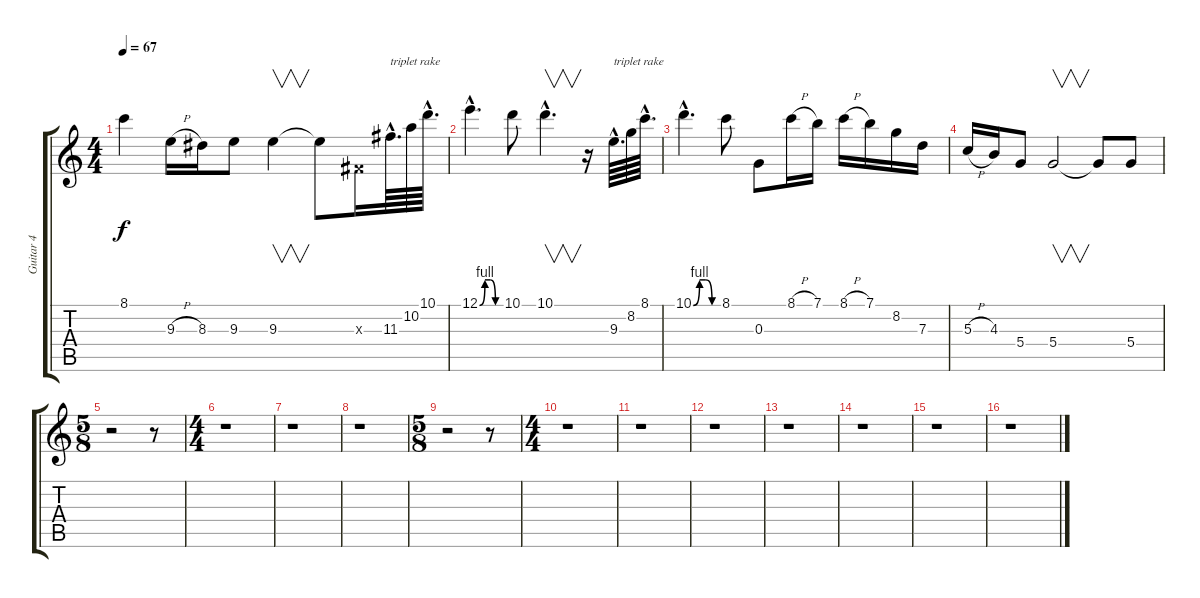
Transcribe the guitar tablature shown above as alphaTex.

\track ("Guitar 4" "Guitar 4") {instrument distortionguitar}
\staff {score tabs}
\tuning (E4 B3 G3 D3 A2 E2) {hide}
\ts (4 4)
\tempo 67
\clef g2
\ks c
8.1.4{dy f} 9.3{h}.16 8.3.16 9.3.8 9.3.4{v} 9.3{t}.8 -1.3{x}.16 11.3{hac}.64{d txt "triplet rake"} 10.2.64 10.1{hac}.64{d} |
12.1{be (custom 0 0 15 4 30 4 45 0 60 0) hac}.4{d} 10.1.8 10.1{hac}.4{v d} r.16 9.3{hac}.64{d txt "triplet rake"} 8.2.64 8.1{hac}.64{d} |
10.1{be (custom 0 0 15 4 30 4 45 0 60 0) hac}.4{d} 8.1.8 0.3.8 8.1{h}.16 7.1.16 8.1{h}.16 7.1.16 8.2.16 7.3.16 |
5.3{h}.16 4.3.16 5.4.8 5.4.2{v} 5.4{t}.8 5.4.8 |
\ts (5 8)
r.2 r.8 |
\ts (4 4)
r.1 |
r.1 |
r.1 |
\ts (5 8)
r.2 r.8 |
\ts (4 4)
r.1 |
r.1 |
r.1 |
r.1 |
r.1 |
r.1 |
r.1
